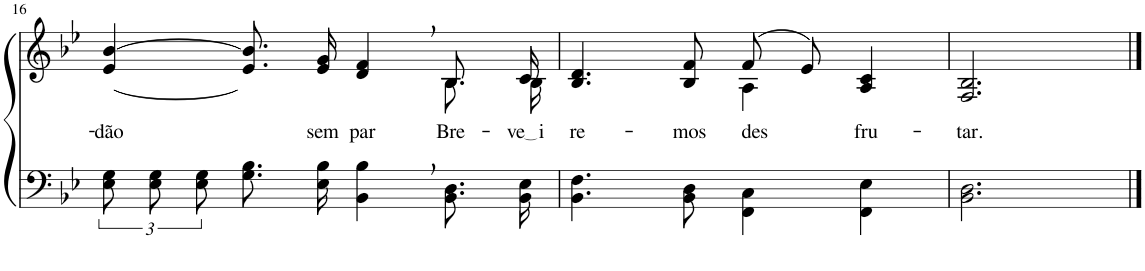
**kern	**kern	**text
*part2	*part1	*part1
*staff2	*staff1	*staff1
*I"Parte III e IV	*I"Parte I e II	*
!!LO:PB:g=z
*clefF4	*clefG2	*
*Trd-1c-2	*Trd-1c-2	*
*k[b-e-]	*k[b-e-]	*
*M4/4	*M4/4	*
=16	=16	=16
!	!	!LO:LY:b
*	*^	*
12E-\ 12G\L	[4e-/ [4b-/	2.ryy	dão
12E-\ 12G\	.	.	.
12E-\ 12G\J	.	.	.
8.G\ 8.B-\L	8.e-]/ 8.b-]/L	.	.
!	!	!	!LO:LY:b
16E-\ 16B-\Jk	16e-/ 16g/Jk	.	sem
!	!	!	!LO:LY:b
4BB-\, 4B-\,	4d/, 4f/,	.	par
!	!	!	!LO:LY:b
8.BB-/ 8.D/L	8.B-/L	8.B-\L	Bre-
!	!	!	!LO:LY:b
16BB-/ 16E-/Jk	16c/Jk	16B-\Jk	ve i
=17	=17	=17	=17
!	!	!	!LO:LY:b
4.BB-\ 4.F\	4.B-/ 4.d/	2ryy	-re-
!	!	!	!LO:LY:b
8BB-\ 8D\	8B-/ 8f/	.	-mos
!	!	!	!LO:LY:b
4FF\ 4C\	(8f/L	4A\	des-
.	8e-/J)	.	.
!	!	!	!LO:LY:b
4FF\ 4E-\	4A/ 4c/	4ryy	-fru-
=18	=18	=18	=18
!	!	!	!LO:LY:b
*	*v	*v	*
2.BB-\ 2.D\	2.F/ 2.B-/	-tar.
==	==	==
*-	*-	*-
